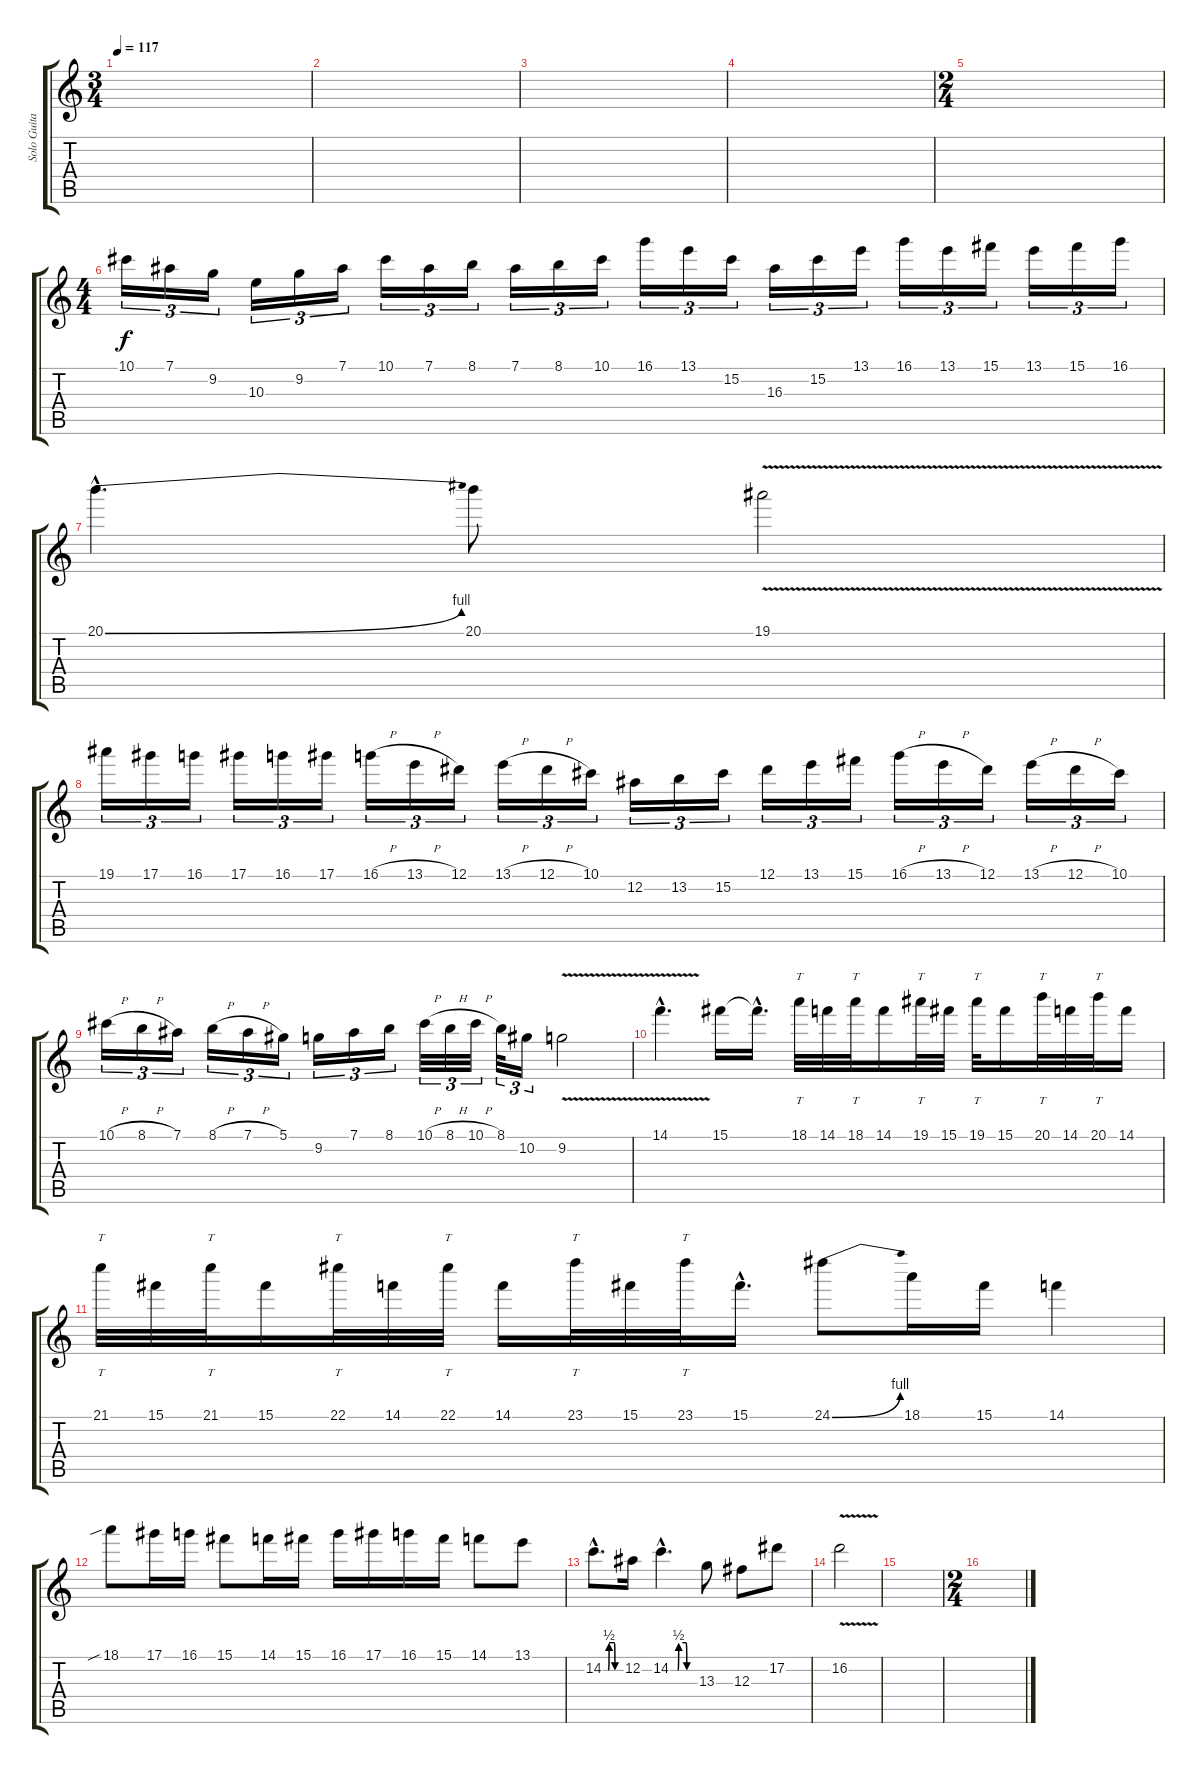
\track ("Solo Guitar 1" "Solo Guita") {instrument distortionguitar}
\staff {score tabs}
\tuning (Eb4 Bb3 Gb3 Db3 Ab2 Eb2) {hide}
\ts (3 4)
\tempo 117
\clef g2
\ks c
|
|
|
|
\ts (2 4)
|
\ts (4 4)
10.1.16{tu (3 2) volume 15} 7.1.16{tu (3 2)} 9.2.16{tu (3 2)} 10.3.16{tu (3 2)} 9.2.16{tu (3 2)} 7.1.16{tu (3 2)} 10.1.16{tu (3 2)} 7.1.16{tu (3 2)} 8.1.16{tu (3 2)} 7.1.16{tu (3 2)} 8.1.16{tu (3 2)} 10.1.16{tu (3 2)} 16.1.16{tu (3 2)} 13.1.16{tu (3 2)} 15.2.16{tu (3 2)} 16.3.16{tu (3 2)} 15.2.16{tu (3 2)} 13.1.16{tu (3 2)} 16.1.16{tu (3 2)} 13.1.16{tu (3 2)} 15.1.16{tu (3 2)} 13.1.16{tu (3 2)} 15.1.16{tu (3 2)} 16.1.16{tu (3 2)} |
20.1{be (bend 0 0 60 4) hac}.4{d} 20.1.8 19.1{v}.2 |
19.1.16{tu (3 2)} 17.1.16{tu (3 2)} 16.1.16{tu (3 2)} 17.1.16{tu (3 2)} 16.1.16{tu (3 2)} 17.1.16{tu (3 2)} 16.1{h}.16{tu (3 2)} 13.1{h}.16{tu (3 2)} 12.1.16{tu (3 2)} 13.1{h}.16{tu (3 2)} 12.1{h}.16{tu (3 2)} 10.1.16{tu (3 2)} 12.2.16{tu (3 2)} 13.2.16{tu (3 2)} 15.2.16{tu (3 2)} 12.1.16{tu (3 2)} 13.1.16{tu (3 2)} 15.1.16{tu (3 2)} 16.1{h}.16{tu (3 2)} 13.1{h}.16{tu (3 2)} 12.1.16{tu (3 2)} 13.1{h}.16{tu (3 2)} 12.1{h}.16{tu (3 2)} 10.1.16{tu (3 2)} |
10.1{h}.16{tu (3 2)} 8.1{h}.16{tu (3 2)} 7.1.16{tu (3 2)} 8.1{h}.16{tu (3 2)} 7.1{h}.16{tu (3 2)} 5.1.16{tu (3 2)} 9.2.16{tu (3 2)} 7.1.16{tu (3 2)} 8.1.16{tu (3 2)} 10.1{h}.32{tu (3 2)} 8.1{h}.32{tu (3 2)} 10.1{h}.32{tu (3 2)} 8.1.32{tu (3 2)} 10.2.16{tu (3 2)} 9.2{v}.2 |
14.1{v hac}.4{d} 15.1.16 15.1{hac t}.16{d} 18.1.32{tt} 14.1.32 18.1.32{tt} 14.1.16 19.1.32{tt} 15.1.32 19.1.32{tt} 15.1.16 20.1.32{tt} 14.1.32 20.1.32{tt} 14.1.16 |
21.1.32{tt} 15.1.32 21.1.32{tt} 15.1.16 22.1.32{tt} 14.1.32 22.1.32{tt} 14.1.16 23.1.32{tt} 15.1.32 23.1.32{tt} 15.1{hac}.16{d} 24.1{be (bend 0 0 60 4)}.8 18.1.16 15.1.16 14.1.4 |
18.1{sib}.8 17.1.16 16.1.16 15.1.8 14.1.16 15.1.16 16.1.16 17.1.16 16.1.16 15.1.16 14.1.8 13.1.8 |
14.2{be (custom 0 0 18 0 20 2 38 2 40 0 60 0) hac}.8{d} 12.2.16 14.2{be (custom 0 0 18 0 20 2 38 2 40 0 60 0) hac}.4{d} 13.3.8 12.3.8 17.2.8 |
16.2{v}.2 |
|
\ts (2 4)
